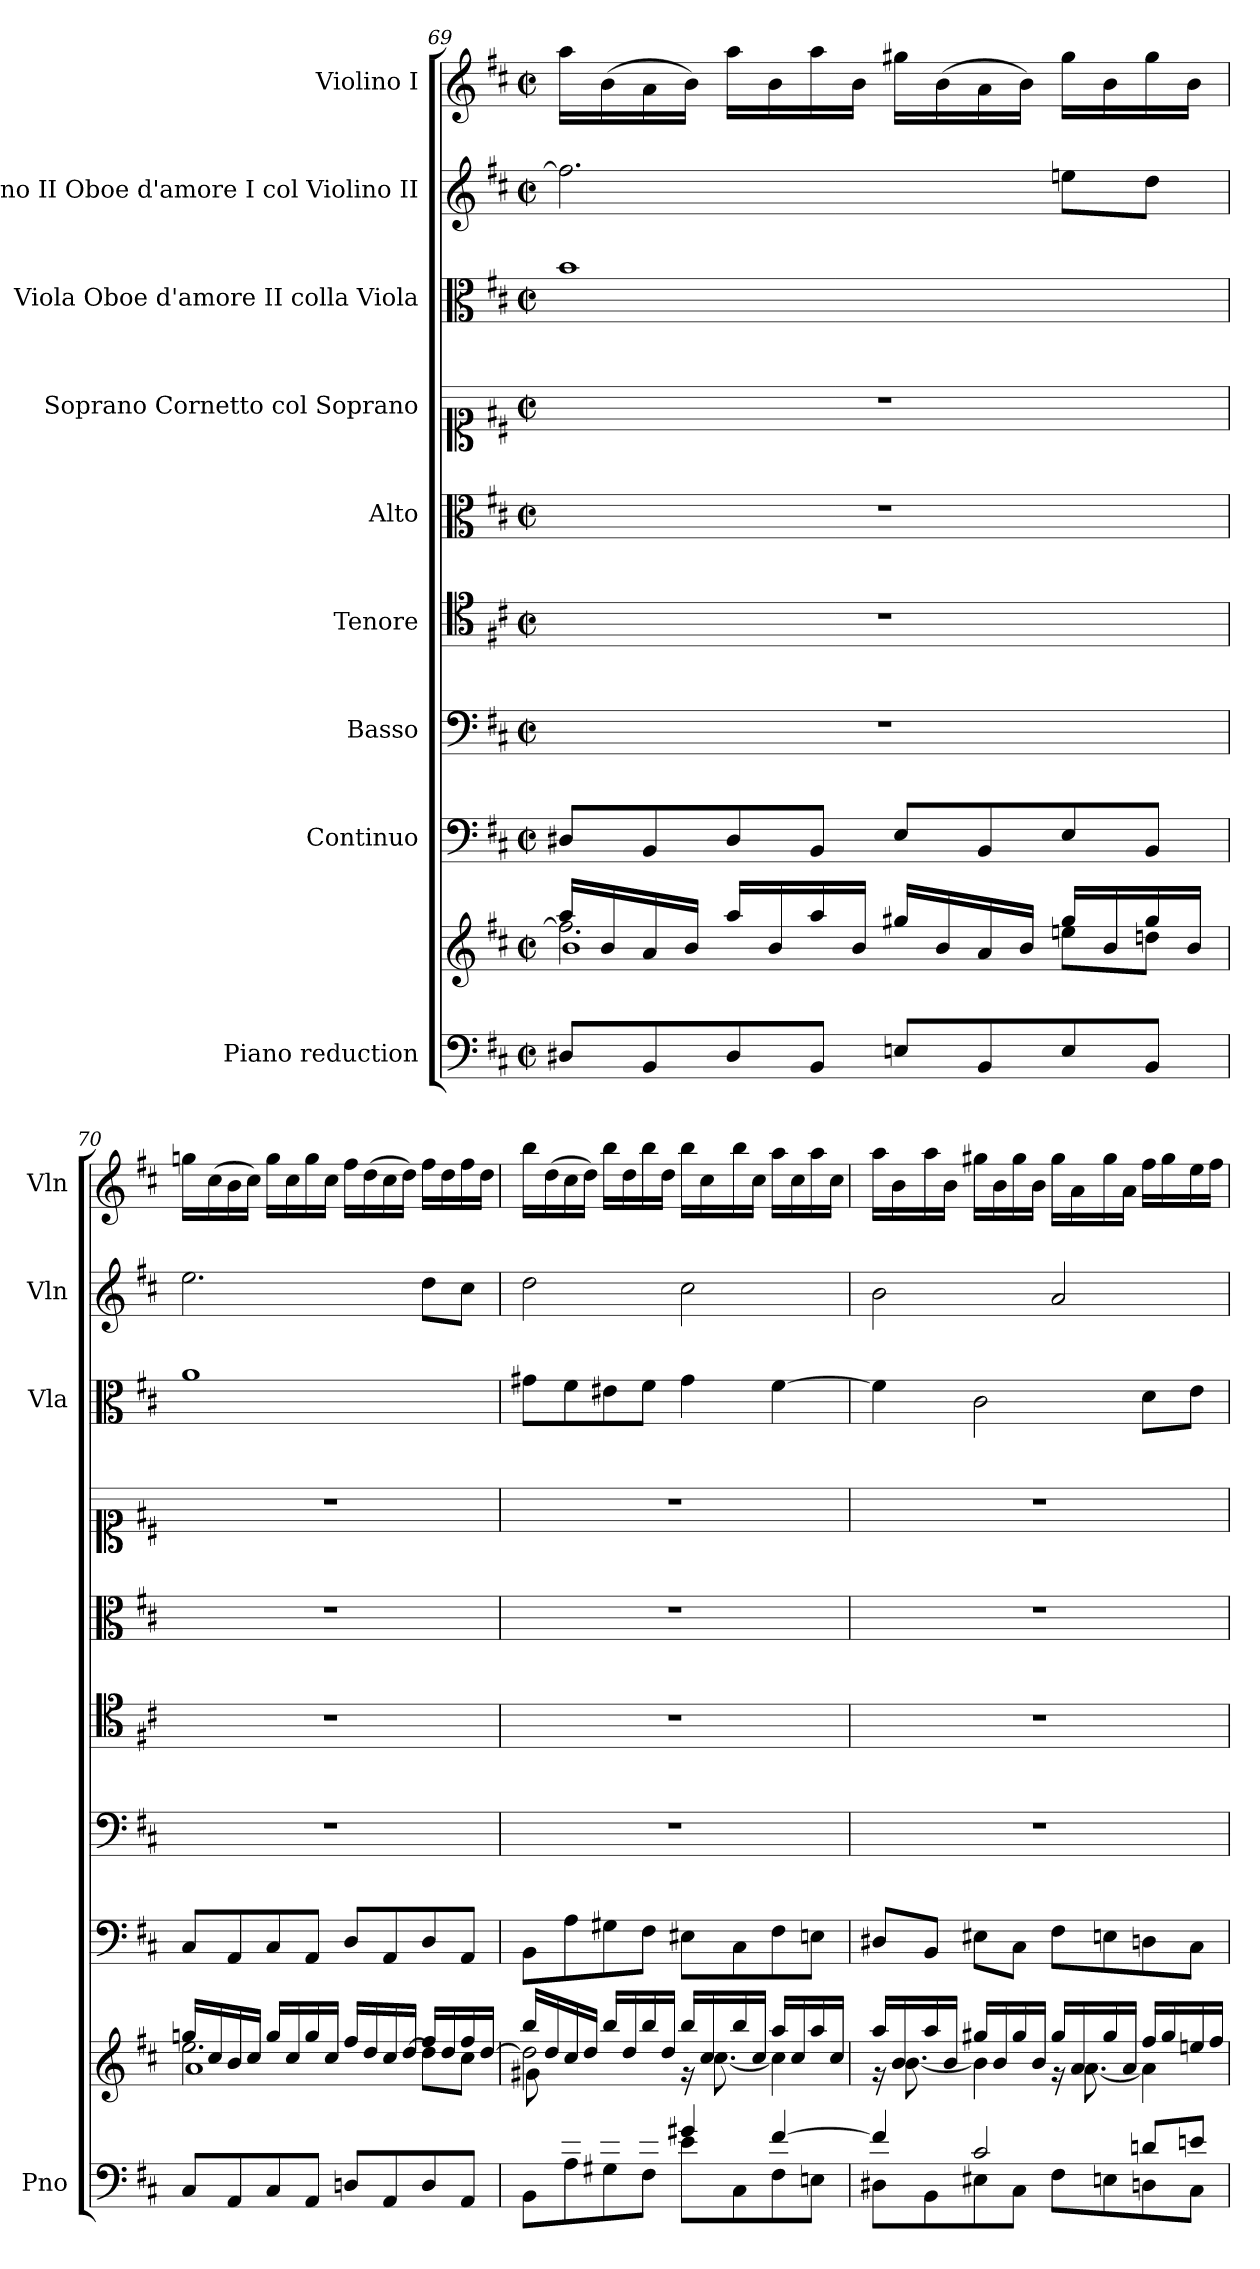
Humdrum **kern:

**kern	**kern	**kern	**kern	**kern	**kern	**kern	**kern	**kern	**kern
*part9	*part9	*part8	*part7	*part6	*part5	*part4	*part3	*part2	*part1
*staff10	*staff9	*staff8	*staff7	*staff6	*staff5	*staff4	*staff3	*staff2	*staff1
*I"Piano reduction	*	*I"Continuo	*I"Basso	*I"Tenore	*I"Alto	*I"Soprano Cornetto col Soprano	*I"Viola Oboe d'amore II colla Viola	*I"Violino II Oboe d'amore I col Violino II	*I"Violino I
*I'Pno	*	*	*	*	*	*	*I'Vla	*I'Vln	*I'Vln
!!LO:PB:g=z
*clefF4	*clefG2	*clefF4	*clefF4	*clefC4	*clefC3	*clefC1	*clefC3	*clefG2	*clefG2
*k[f#c#]	*k[f#c#]	*k[f#c#]	*k[f#c#]	*k[f#c#]	*k[f#c#]	*k[f#c#]	*k[f#c#]	*k[f#c#]	*k[f#c#]
*M2/2	*M2/2	*M2/2	*M2/2	*M2/2	*M2/2	*M2/2	*M2/2	*M2/2	*M2/2
*met(c|)	*met(c|)	*met(c|)	*met(c|)	*met(c|)	*met(c|)	*met(c|)	*met(c|)	*met(c|)	*met(c|)
=69	=69	=69	=69	=69	=69	=69	=69	=69	=69
*	*^	*	*	*	*	*	*	*	*
*	*	*^	*	*	*	*	*	*	*	*
8D#X/L	16aa/LL	2.ff#\]	1b	8D#X/L	1r	1r	1r	1r	1b	2.ff#\]	16aa\LL
.	16b/	.	.	.	.	.	.	.	.	.	(>16b\
8BB/	16a/	.	.	8BB/	.	.	.	.	.	.	16a\
.	16b/JJ	.	.	.	.	.	.	.	.	.	16b\JJ)
8D#/	16aa/LL	.	.	8D#/	.	.	.	.	.	.	16aa\LL
.	16b/	.	.	.	.	.	.	.	.	.	16b\
8BB/J	16aa/	.	.	8BB/J	.	.	.	.	.	.	16aa\
.	16b/JJ	.	.	.	.	.	.	.	.	.	16b\JJ
8En/L	16gg#X/LL	.	.	8E/L	.	.	.	.	.	.	16gg#X\LL
.	16b/	.	.	.	.	.	.	.	.	.	(>16b\
8BB/	16a/	.	.	8BB/	.	.	.	.	.	.	16a\
.	16b/JJ	.	.	.	.	.	.	.	.	.	16b\JJ)
8E/	16gg#/LL	8een\L	.	8E/	.	.	.	.	.	8een\L	16gg#\LL
.	16b/	.	.	.	.	.	.	.	.	.	16b\
8BB/J	16gg#/	8ddn\J	.	8BB/J	.	.	.	.	.	8dd\J	16gg#\
.	16b/JJ	.	.	.	.	.	.	.	.	.	16b\JJ
=70	=70	=70	=70	=70	=70	=70	=70	=70	=70	=70	=70
8C#/L	16ggn/LL	2.ee\	1a	8C#/L	1r	1r	1r	1r	1a	2.ee\	16ggn\LL
.	16cc#/	.	.	.	.	.	.	.	.	.	(>16cc#\
8AA/	16b/	.	.	8AA/	.	.	.	.	.	.	16b\
.	16cc#/JJ	.	.	.	.	.	.	.	.	.	16cc#\JJ)
8C#/	16gg/LL	.	.	8C#/	.	.	.	.	.	.	16gg\LL
.	16cc#/	.	.	.	.	.	.	.	.	.	16cc#\
8AA/J	16gg/	.	.	8AA/J	.	.	.	.	.	.	16gg\
.	16cc#/JJ	.	.	.	.	.	.	.	.	.	16cc#\JJ
8Dn/L	16ff#/LL	.	.	8D/L	.	.	.	.	.	.	16ff#\LL
.	16dd/	.	.	.	.	.	.	.	.	.	(>16dd\
8AA/	16cc#/	.	.	8AA/	.	.	.	.	.	.	16cc#\
.	[16dd/JJ	.	.	.	.	.	.	.	.	.	16dd\JJ)
8D/	16ff#/LL	8dd\L]	.	8D/	.	.	.	.	.	8dd\L	16ff#\LL
.	16dd/	.	.	.	.	.	.	.	.	.	16dd\
8AA/J	16ff#/	8cc#\J	.	8AA/J	.	.	.	.	.	8cc#\J	16ff#\
.	[16dd/JJ	.	.	.	.	.	.	.	.	.	16dd\JJ
=71	=71	=71	=71	=71	=71	=71	=71	=71	=71	=71	=71
*^	*	*	*	*	*	*	*	*	*	*	*
8ryy	8BB\L	16bb/LL	2dd\]	8g#X\L	8BB\L	1r	1r	1r	1r	8g#X\L	2dd\	16bb\LL
.	.	16dd/	.	.	.	.	.	.	.	.	.	(>16dd\
8f#/	8A\	16cc#/	.	2..ryy	8A\	.	.	.	.	8f#\	.	16cc#\
.	.	16dd/JJ	.	.	.	.	.	.	.	.	.	16dd\JJ)
8e#X/	8G#X\	16bb/LL	.	.	8G#X\	.	.	.	.	8e#X\	.	16bb\LL
.	.	16dd/	.	.	.	.	.	.	.	.	.	16dd\
8f#/J	8F#\J	16bb/	.	.	8F#\J	.	.	.	.	8f#\J	.	16bb\
.	.	16dd/JJ	.	.	.	.	.	.	.	.	.	16dd\JJ
4g#/	8e#\L	16bb/LL	16r	.	8E#X\L	.	.	.	.	4g#\	2cc#\	16bb\LL
.	.	16cc#/	[8.cc#\	.	.	.	.	.	.	.	.	16cc#\
.	8C#\	16bb/	.	.	8C#\	.	.	.	.	.	.	16bb\
.	.	16cc#/JJ	.	.	.	.	.	.	.	.	.	16cc#\JJ
[4f#/	8F#\	16aa/LL	4cc#\]	.	8F#\	.	.	.	.	[4f#\	.	16aa\LL
.	.	16cc#/	.	.	.	.	.	.	.	.	.	16cc#\
.	8En\J	16aa/	.	.	8En\J	.	.	.	.	.	.	16aa\
.	.	16cc#/JJ	.	.	.	.	.	.	.	.	.	16cc#\JJ
*	*	*	*v	*v	*	*	*	*	*	*	*	*
!!LO:PB:g=z
=72	=72	=72	=72	=72	=72	=72	=72	=72	=72	=72	=72
4f#/]	8D#X\L	16aa/LL	16r	8D#X/L	1r	1r	1r	1r	4f#\]	2b\	16aa\LL
.	.	16b/	[8.b\	.	.	.	.	.	.	.	16b\
.	8BB\	16aa/	.	8BB/J	.	.	.	.	.	.	16aa\
.	.	16b/JJ	.	.	.	.	.	.	.	.	16b\JJ
2c#/	8E#X\	16gg#X/LL	4b\]	8E#X\L	.	.	.	.	2c#\	.	16gg#X\LL
.	.	16b/	.	.	.	.	.	.	.	.	16b\
.	8C#\J	16gg#/	.	8C#\J	.	.	.	.	.	.	16gg#\
.	.	16b/JJ	.	.	.	.	.	.	.	.	16b\JJ
.	8F#\L	16gg#/LL	16r	8F#\L	.	.	.	.	.	2a/	16gg#\LL
.	.	16a/	[8.a\	.	.	.	.	.	.	.	16a\
.	8En\	16gg#/	.	8En\	.	.	.	.	.	.	16gg#\
.	.	16a/JJ	.	.	.	.	.	.	.	.	16a\JJ
8dn/L	8Dn\	16ff#/LL	4a\]	8Dn\	.	.	.	.	8d\L	.	16ff#\LL
.	.	16gg#/	.	.	.	.	.	.	.	.	16gg#\
8en/J	8C#\J	16een/	.	8C#\J	.	.	.	.	8e\J	.	16ee\
.	.	16ff#/JJ	.	.	.	.	.	.	.	.	16ff#\JJ
*v	*v	*	*	*	*	*	*	*	*	*	*
*	*v	*v	*	*	*	*	*	*	*	*
=	=	=	=	=	=	=	=	=	=
*-	*-	*-	*-	*-	*-	*-	*-	*-	*-
